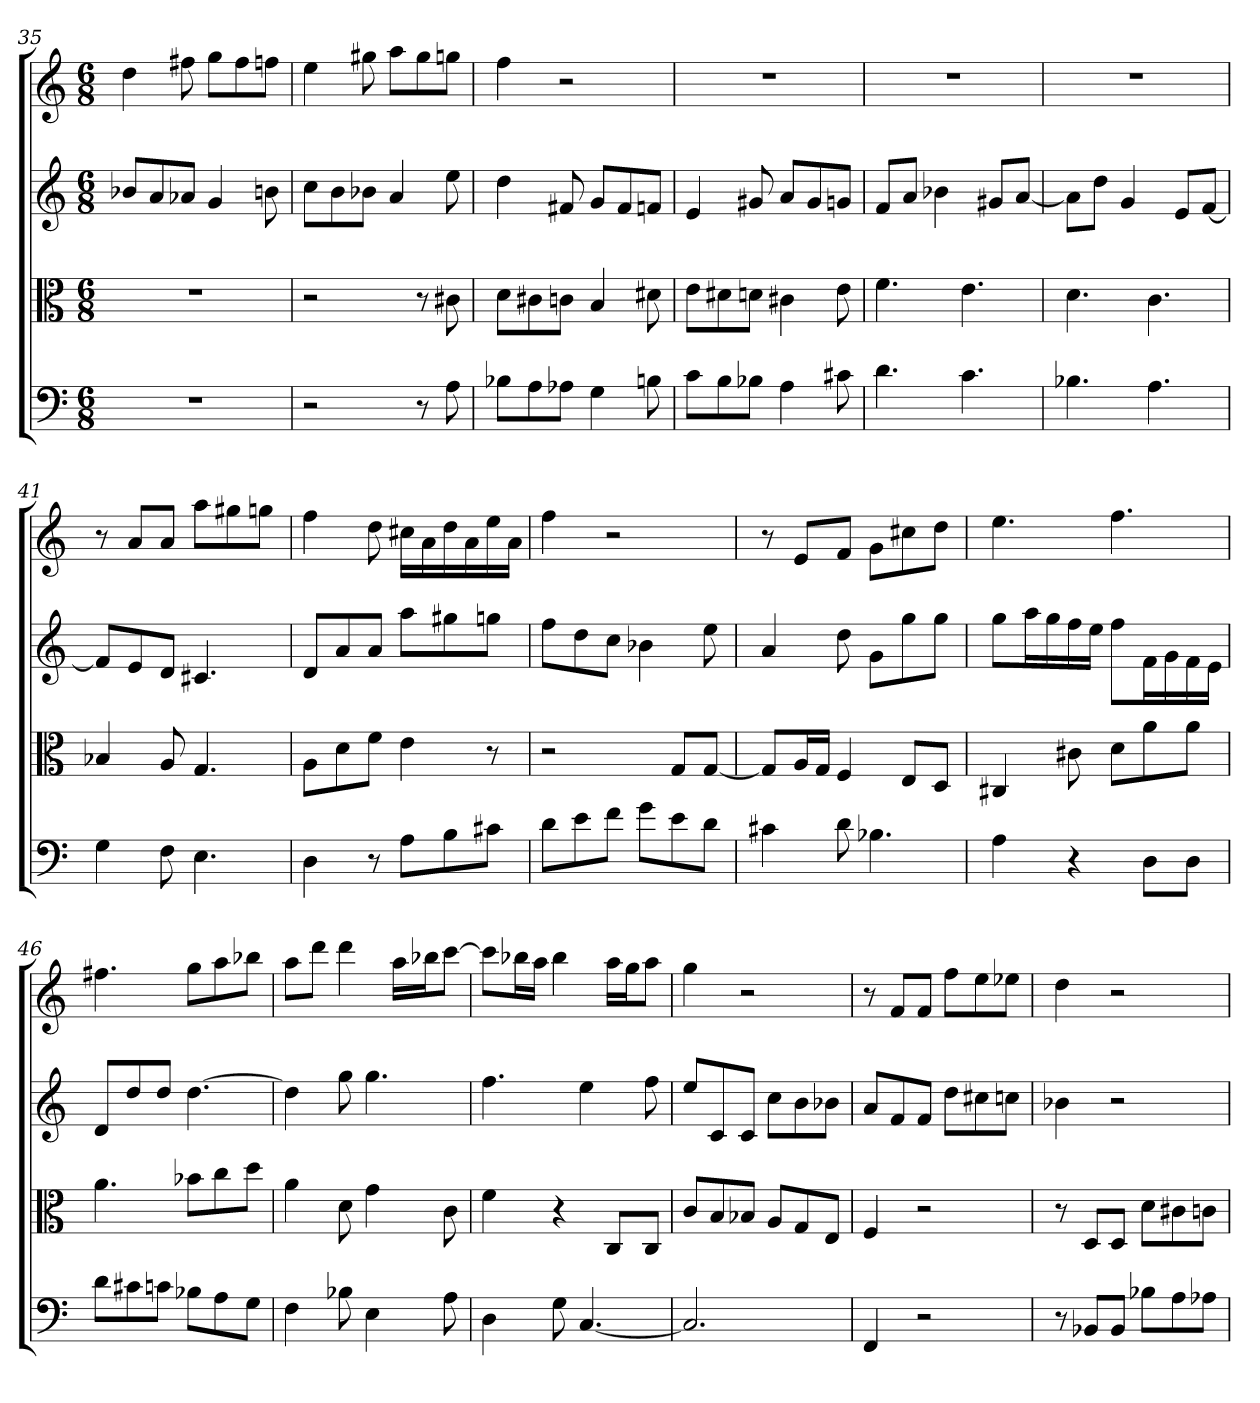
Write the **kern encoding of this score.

**kern	**kern	**kern	**kern
*part4	*part3	*part2	*part1
*staff4	*staff3	*staff2	*staff1
*clefF4	*clefC3	*clefG2	*clefG2
*k[]	*k[]	*k[]	*k[]
*C:	*C:	*C:	*C:
*M6/8	*M6/8	*M6/8	*M6/8
=35	=35	=35	=35
2.r	2.r	8b-X/L	4dd
.	.	8a/	.
.	.	8a-X/J	8ff#X
.	.	4g	8gg\L
.	.	.	8ff#\
.	.	8bn	8ffn\J
=36	=36	=36	=36
2r	2r	8cc\L	4ee
.	.	8b\	.
.	.	8b-X\J	8gg#X
.	.	4a	8aa\L
8r	8r	.	8gg#\
8A	8c#X	8ee	8ggn\J
=37	=37	=37	=37
8B-X\L	8d\L	4dd	4ff
8A\	8c#X\	.	.
8A-X\J	8cn\J	8f#X	2r
4G	4B	8g/L	.
.	.	8f#/	.
8Bn	8d#X	8fn/J	.
=38	=38	=38	=38
8c\L	8e\L	4e	2.r
8B\	8d#X\	.	.
8B-X\J	8dn\J	8g#X	.
4A	4c#X	8a/L	.
.	.	8g#/	.
8c#X	8e	8gn/J	.
=39	=39	=39	=39
4.d	4.f	8f/L	2.r
.	.	8a/J	.
.	.	4b-X	.
4.c	4.e	.	.
.	.	8g#X/L	.
.	.	[8a/J	.
=40	=40	=40	=40
4.B-X	4.d	8a\L]	2.r
.	.	8dd\J	.
.	.	4g	.
4.A	4.c	.	.
.	.	8e/L	.
.	.	[8f/J	.
=41	=41	=41	=41
4G	4B-X	8f/L]	8r
.	.	8e/	8a/L
8F	8A	8d/J	8a/J
4.E	4.G	4.c#X	8aa\L
.	.	.	8gg#X\
.	.	.	8ggn\J
=42	=42	=42	=42
4D	8A\L	8d/L	4ff
.	8d\	8a/	.
8r	8f\J	8a/J	8dd
8A\L	4e	8aa\L	16cc#X\LL
.	.	.	16a\
8B\	.	8gg#X\	16dd\
.	.	.	16a\
8c#X\J	8r	8ggn\J	16ee\
.	.	.	16a\JJ
=43	=43	=43	=43
8d\L	2r	8ff\L	4ff
8e\	.	8dd\	.
8f\J	.	8cc\J	2r
8g\L	.	4b-X	.
8e\	8G/L	.	.
8d\J	[8G/J	8ee	.
=44	=44	=44	=44
4c#X	8G/L]	4a	8r
.	16A/L	.	8e/L
.	16G/JJ	.	.
8d	4F	8dd	8f/J
4.B-X	.	8g\L	8g\L
.	8E/L	8gg\	8cc#X\
.	8D/J	8gg\J	8dd\J
=45	=45	=45	=45
4A	4C#X	8gg\L	4.ee
.	.	16aa\L	.
.	.	16gg\	.
4r	8c#X	16ff\	.
.	.	16ee\JJ	.
.	8d\L	8ff\L	4.ff
8D\L	8a\	16f\L	.
.	.	16g\	.
8D\J	8a\J	16f\	.
.	.	16e\JJ	.
=46	=46	=46	=46
8d\L	4.a	8d/L	4.ff#X
8c#X\	.	8dd/	.
8cn\J	.	8dd/J	.
8B-X\L	8b-X\L	[4.dd	8gg\L
8A\	8cc\	.	8aa\
8G\J	8dd\J	.	8bb-X\J
=47	=47	=47	=47
4F	4a	4dd]	8aa\L
.	.	.	8ddd\J
8B-X	8d	8gg	4ddd
4E	4g	4.gg	.
.	.	.	16aa\LL
.	.	.	16bb-X\J
8A	8c	.	[8ccc\J
=48	=48	=48	=48
4D	4f	4.ff	8ccc\L]
.	.	.	16bb-X\L
.	.	.	16aa\JJ
8G	4r	.	4bb-
[4.C	.	4ee	.
.	8C/L	.	16aa\LL
.	.	.	16gg\J
.	8C/J	8ff	8aa\J
=49	=49	=49	=49
2.C]	8c/L	8ee/L	4gg
.	8B/	8c/	.
.	8B-X/J	8c/J	2r
.	8A/L	8cc\L	.
.	8G/	8b\	.
.	8E/J	8b-X\J	.
=50	=50	=50	=50
4FF	4F	8a/L	8r
.	.	8f/	8f/L
2r	2r	8f/J	8f/J
.	.	8dd\L	8ff\L
.	.	8cc#X\	8ee\
.	.	8ccn\J	8ee-X\J
=51	=51	=51	=51
8r	8r	4b-X	4dd
8BB-X/L	8D/L	.	.
8BB-/J	8D/J	2r	2r
8B-X\L	8d\L	.	.
8A\	8c#X\	.	.
8A-X\J	8cn\J	.	.
=	=	=	=
*-	*-	*-	*-
